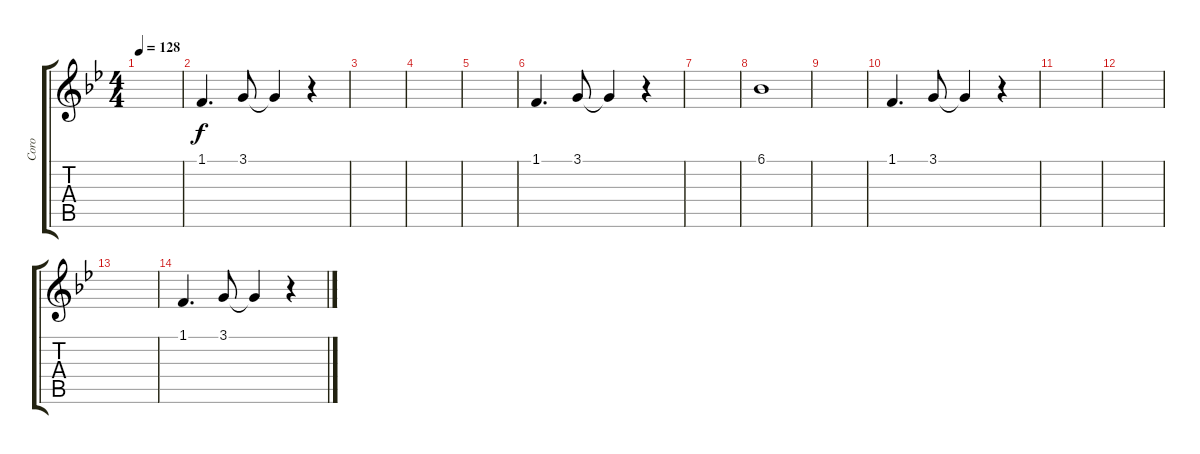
\track ("Coro" "Coro") {instrument choiraahs}
\staff {score tabs}
\tuning (E4 B3 G3 D3 A2 E2) {hide}
\ts (4 4)
\tempo 128
\clef g2
\ks bb
|
1.1.4{d} 3.1.8 3.1{t}.4 r.4 |
|
|
|
1.1.4{d} 3.1.8 3.1{t}.4 r.4 |
|
6.1.1 |
|
1.1.4{d} 3.1.8 3.1{t}.4 r.4 |
|
|
|
1.1.4{d} 3.1.8 3.1{t}.4 r.4
